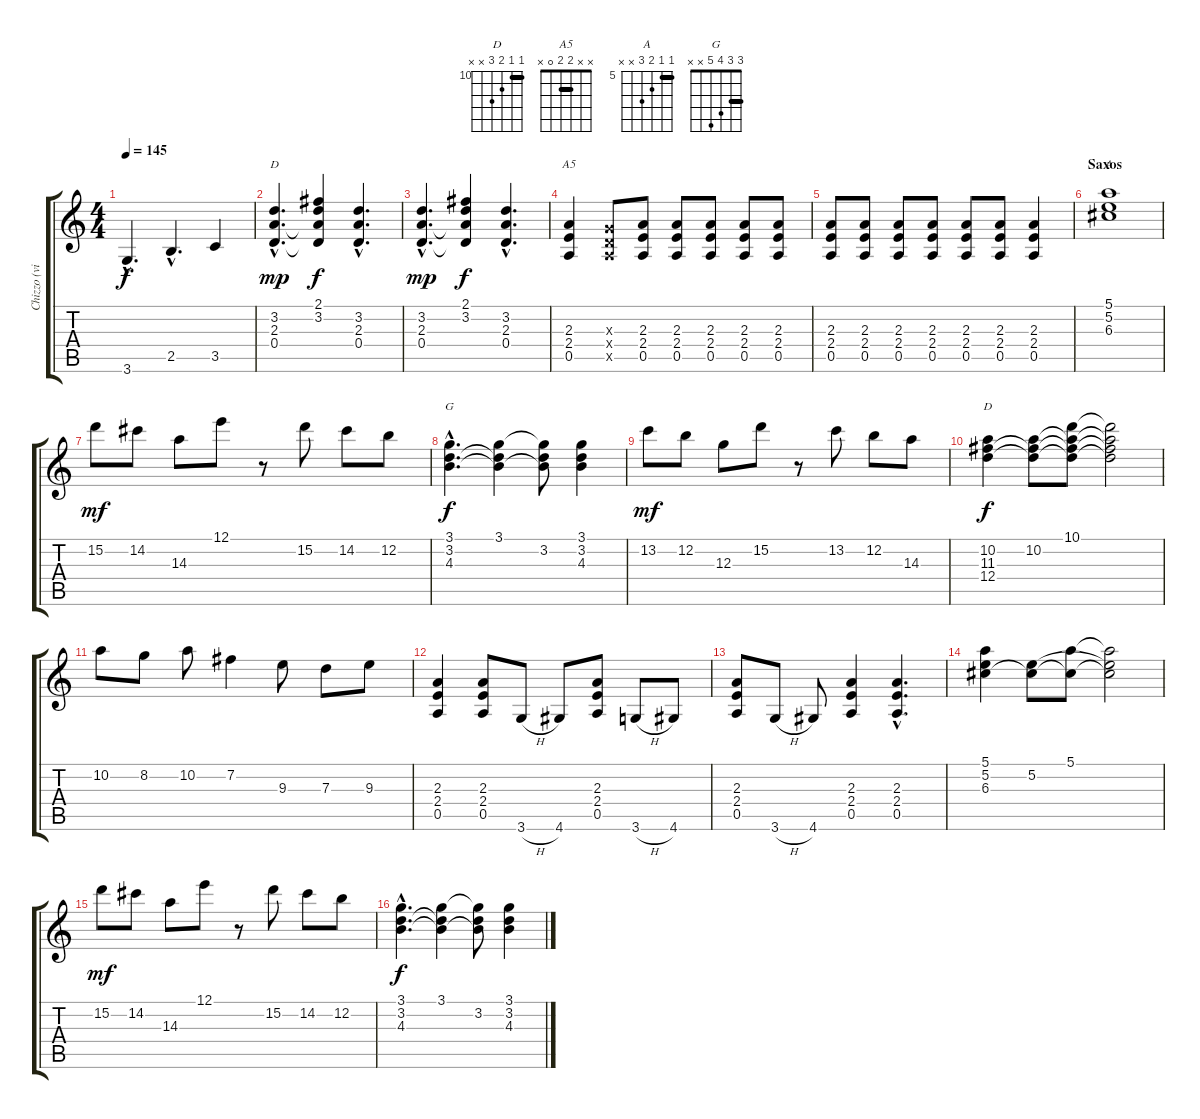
\track ("Chizzo (viola)" "Chizzo (vi") {instrument overdrivenguitar}
\staff {score tabs}
\tuning (E4 B3 G3 D3 A2 E2) {hide}
\chord ("D" 2 3 2 0 x x) {barre 2}
\chord ("A5" x x 2 2 0 x) {barre 2}
\chord ("A" 5 5 6 7 x x) {firstfret 5 barre 5}
\chord ("G" 3 3 4 5 x x) {barre 3}
\chord ("D" 10 10 11 12 x x) {firstfret 10 barre 10}
\ts (4 4)
\tempo 145
\clef g2
\ks c
3.6{hac}.4{d dy f} 2.5{hac}.4{d} 3.5.4 |
(3.2{hac} 2.3{hac} 0.4{hac}).4{d ch "D" dy mp} (2.1 3.2 2.3{t} 0.4{t}).4{dy f} (3.2{hac} 2.3{hac} 0.4{hac}).4{d} |
(3.2{hac} 2.3{hac} 0.4{hac}).4{d dy mp} (2.1 3.2 2.3{t} 0.4{t}).4{dy f} (3.2{hac} 2.3{hac} 0.4{hac}).4{d} |
(2.3 2.4 0.5).4{ch "A5"} (0.3{x} 0.4{x} 0.5{x}).8 (2.3 2.4 0.5).8 (2.3 2.4 0.5).8 (2.3 2.4 0.5).8 (2.3 2.4 0.5).8 (2.3 2.4 0.5).8 |
(2.3 2.4 0.5).8 (2.3 2.4 0.5).8 (2.3 2.4 0.5).8 (2.3 2.4 0.5).8 (2.3 2.4 0.5).8 (2.3 2.4 0.5).8 (2.3 2.4 0.5).4 |
\section ("" "Saxos")
(5.1 5.2 6.3).1{ch "A"} |
15.2.8{dy mf} 14.2.8 14.3.8 12.1.8 r.8 15.2.8 14.2.8 12.2.8 |
(3.1{hac} 3.2{hac} 4.3{hac}).4{d ch "G" dy f} (3.1 3.2{t} 4.3{t}).4 (3.1{t} 3.2 4.3{t}).8 (3.1 3.2 4.3).4 |
13.2.8{dy mf} 12.2.8 12.3.8 15.2.8 r.8 13.2.8 12.2.8 14.3.8 |
(10.2 11.3 12.4).4{ch "D" dy f} (10.2 11.3{t} 12.4{t}).8 (10.1 10.2{t} 11.3{t} 12.4{t}).8 (10.1{t} 10.2{t} 11.3{t} 12.4{t}).2 |
10.2.8 8.2.8 10.2.8 7.2.4 9.3.8 7.3.8 9.3.8 |
(2.3 2.4 0.5).4 (2.3 2.4 0.5).8 3.6{h}.8 4.6.8 (2.3 2.4 0.5).8 3.6{h}.8 4.6.8 |
(2.3 2.4 0.5).8 3.6{h}.8 4.6.8 (2.3 2.4 0.5).4 (2.3{hac} 2.4{hac} 0.5{hac}).4{d} |
(5.1 5.2 6.3).4 (5.2 6.3{t}).8 (5.1 6.3{t}).8 (5.1{t} 5.2{t} 6.3{t}).2 |
15.2.8{dy mf} 14.2.8 14.3.8 12.1.8 r.8 15.2.8 14.2.8 12.2.8 |
(3.1{hac} 3.2{hac} 4.3{hac}).4{d dy f} (3.1 3.2{t} 4.3{t}).4 (3.1{t} 3.2 4.3{t}).8 (3.1 3.2 4.3).4
